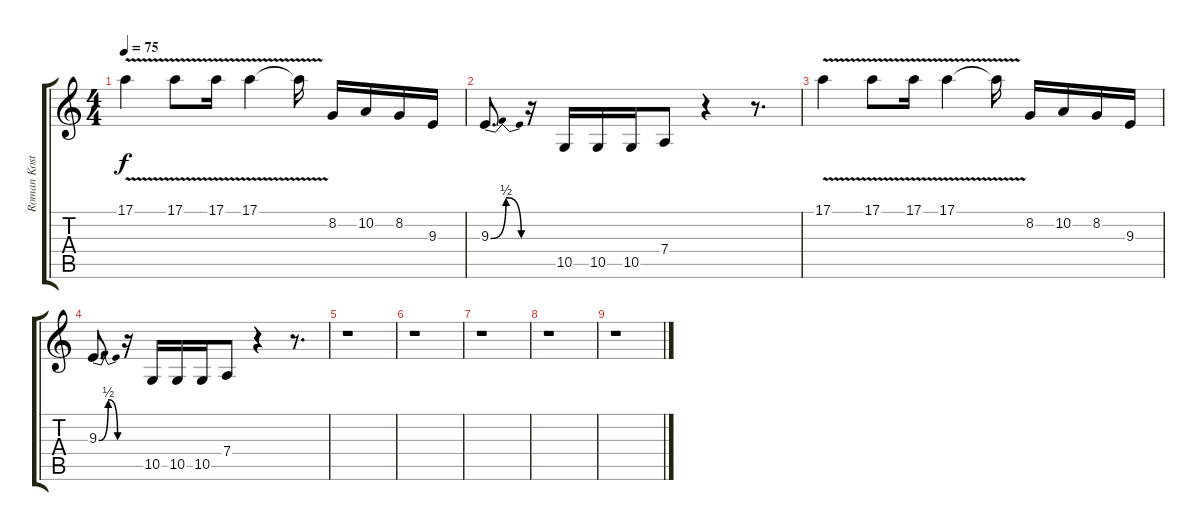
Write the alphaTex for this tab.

\track ("Roman Kostrzewski" "Roman Kost") {instrument lead6voice}
\staff {score tabs}
\tuning (E4 B3 G3 D3 A2 E2) {hide}
\ts (4 4)
\tempo 75
\clef g2
\ks c
17.1{v}.4{dy f} 17.1{v}.8 17.1{v}.16 17.1{v}.4 17.1{t}.16 8.2.16 10.2.16 8.2.16 9.3.16 |
9.3{be (bendrelease 0 0 30 2 30 2 60 0)}.8{d} r.16 10.5.16 10.5.16 10.5.16 7.4.8 r.4 r.8{d} |
17.1{v}.4 17.1{v}.8 17.1{v}.16 17.1{v}.4 17.1{t}.16 8.2.16 10.2.16 8.2.16 9.3.16 |
9.3{be (bendrelease 0 0 30 2 30 2 60 0)}.8{d} r.16 10.5.16 10.5.16 10.5.16 7.4.8 r.4 r.8{d} |
r.1 |
r.1 |
r.1 |
r.1 |
r.1
